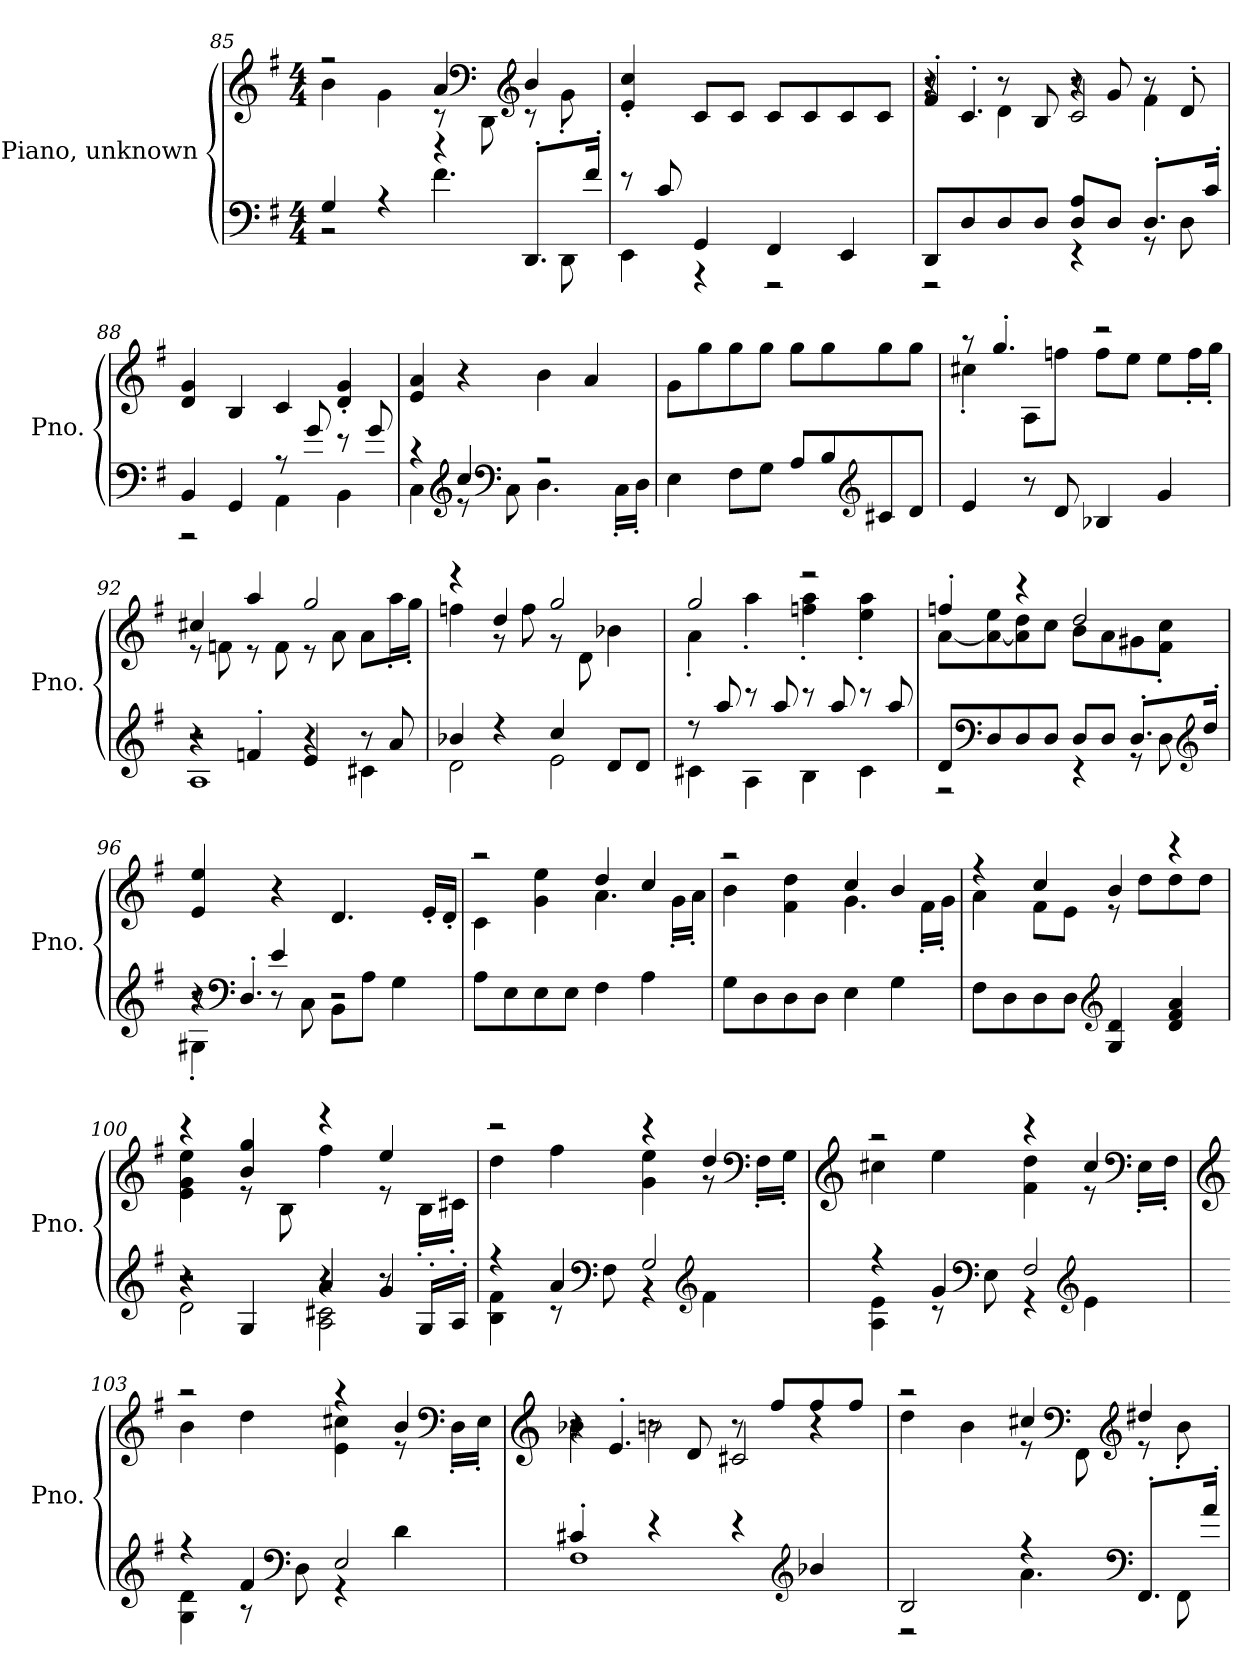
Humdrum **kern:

**kern	**kern
*part1	*part1
*staff2	*staff1
*I"Piano, unknown	*
*I'Pno.	*
*clefF4	*clefG2
*k[f#]	*k[f#]
*M4/4	*M4/4
=85	=85
*^	*^
4G/	2r	2r	4b\
4r	.	.	4g\
4r	4.f#\	4a/	8r
*	*	*clefF4	*
.	.	.	8DD\
*	*	*clefG2	*
8.DD'/L	.	4b/	8r
.	8DD\	.	8g'\
16f#'/Jk	.	.	.
*	*	*v	*v
=86	=86	=86
8r	4EE\	4e/' 4cc/'
8c/	.	.
4GG/	4r	8c/L
.	.	8c/J
4FF#/	2r	8c/L
.	.	8c/
4EE/	.	8c/
.	.	8c/J
=87	=87	=87
*	*	*^
*	*	*	*^
8DD/L	2r	4f#'/	4r	8r
8D/	.	.	.	4.c'/
8D/	.	8r	4d\	.
8D/J	.	8B/	.	.
8D/ 8A/L	4r	8r	4r	2c/
8D/J	.	8g/	.	.
8.D'/L	8r	8r	4f#\	.
.	8D\	8d'/	.	.
16c'/Jk	.	.	.	.
*	*	*v	*v	*v
!!LO:LB:g=z
=88	=88	=88
4BB/	2r	4d/ 4g/
4GG/	.	4B/
8r	4AA\	4c/
8g/	.	.
8r	4BB\	4d/' 4g/'
8g/	.	.
=89	=89	=89
4r	4C\	4e/ 4a/
*clefG2	*	*
4cc/	8r	4r
*clefF4	*	*
.	8C\	.
2r	4.D\	4b\
.	.	4a/
.	16C'\LL	.
.	16D'\JJ	.
*v	*v	*
=90	=90
4E\	8g\L
.	8gg\
8F#\L	8gg\
8G\J	8gg\J
8A/L	8gg\L
8B/	8gg\
*clefG2	*
8c#X/	8gg\
8d/J	8gg\J
=91	=91
*	*^
4e/	8r	4cc#X'\
.	4.gg'/	.
8r	.	8A\L
8d/	.	8ffn\J
4B-X/	2r	8ff\L
.	.	8ee\J
4g/	.	8ee\L
.	.	16ff'\L
.	.	16gg'\JJ
!!LO:PB:g=z	!!
=92	=92	=92
*^	*	*
*	*^	*	*
4r	2r	1A	4cc#X/	8r
.	.	.	.	8fn\
4fn'/	.	.	4aa/	8r
.	.	.	.	8f\
4e/	4r	.	2gg/	8r
.	.	.	.	8a\
8r	4c#X\	.	.	8a\L
8a/	.	.	.	16aa'\L
.	.	.	.	16gg'\JJ
*	*v	*v	*	*
=93	=93	=93	=93
4b-X/	2d\	4r	4ffn\
4r	.	4dd/	8r
.	.	.	8ff\
4cc/	2e\	2gg/	8r
.	.	.	8d\
8d/L	.	.	4b-X\
8d/J	.	.	.
=94	=94	=94	=94
8r	4c#X\	2gg/	4a'\
8aa/	.	.	.
8r	4A\	.	4aa'\
8aa/	.	.	.
8r	4B\	2r	4ffn\' 4aa\'
8aa/	.	.	.
8r	4c#\	.	4ee\' 4aa\'
8aa/	.	.	.
!!LO:LB:g=z	!!
=95	=95	=95	=95
8d/L	2r	4ffn'/	[8a\L
*clefF4	*	*	*
8D/	.	.	8a\_ 8ee\
8D/	.	4r	8a\] 8dd\
8D/J	.	.	8cc\J
8D/L	4r	2dd/	8b\L
8D/J	.	.	8a\
8.D'/L	8r	.	8g#X\
.	8D\	.	8f#\' 8cc\'J
*clefG2	*	*	*
16dd'/Jk	.	.	.
*	*	*v	*v
=96	=96	=96
*	*^	*
4r	4G#X'\	8r	4e/ 4ee/
*clefF4	*	*	*
.	.	4.D'/	.
4e/	8r	.	4r
.	8C\	.	.
2r	8BB\L	2r	4.d/
.	8A\J	.	.
.	4G#\	.	.
.	.	.	16e'/LL
.	.	.	16d'/JJ
*v	*v	*v	*
=97	=97
*	*^
8A\L	2r	4c\
8E\	.	.
8E\	.	4g\ 4ee\
8E\J	.	.
4F#\	4dd/	4.a\
4A\	4cc/	.
.	.	16g'\LL
.	.	16a'\JJ
=98	=98	=98
8G\L	2r	4b\
8D\	.	.
8D\	.	4f#\ 4dd\
8D\J	.	.
4E\	4cc/	4.g\
4G\	4b/	.
.	.	16f#'\LL
.	.	16g'\JJ
!!LO:LB:g=z	!!
=99	=99	=99
8F#\L	4r	4a\
8D\	.	.
8D\	4cc/	8f#\L
8D\J	.	8e\J
*clefG2	*	*
4G/ 4d/	4b/	8r
.	.	8dd\L
4d/ 4f#/ 4a/	4r	8dd\
.	.	8dd\J
=100	=100	=100
*^	*	*
*	*^	*	*
2r	2d\	4r	4r	4e\ 4g\ 4ee\
.	.	4G/	4b/ 4gg/	8r
.	.	.	.	8B\
4r	2A\ 2c#X\	4a/	4r	4ff#\
4g/	.	8r	4ee/	8r
.	.	16G'/LL	.	16B'\LL
.	.	16A'/JJ	.	16c#X'\JJ
*	*v	*v	*	*
=101	=101	=101	=101
4r	4B\ 4f#\	2r	4dd\
4a/	8r	.	4ff#\
*clefF4	*	*	*
.	8F#\	.	.
2G/	4r	4r	4g\ 4ee\
*clefG2	*	*	*
.	4f#\	4dd/	8r
*	*	*clefF4	*
.	.	.	16F#'\LL
.	.	.	16G'\JJ
!!LO:LB:g=z	!!
=102	=102	=102	=102
*	*	*clefG2	*
4r	4A\ 4e\	2r	4cc#X\
4g/	8r	.	4ee\
*clefF4	*	*	*
.	8E\	.	.
2F#/	4r	4r	4f#\ 4dd\
*clefG2	*	*	*
.	4e\	4cc#/	8r
*	*	*clefF4	*
.	.	.	16E'\LL
.	.	.	16F#'\JJ
=103	=103	=103	=103
*	*	*clefG2	*
4r	4G\ 4d\	2r	4b\
4f#/	8r	.	4dd\
*clefF4	*	*	*
.	8D\	.	.
2E/	4r	4r	4e\ 4cc#X\
.	4d\	4b/	8r
*	*	*clefF4	*
.	.	.	16D'\LL
.	.	.	16E'\JJ
*	*	*v	*v
=104	=104	=104
*	*	*clefG2
*	*	*^
*	*	*	*^
4c#X'/	1F#	4r	4b-X\	8r
.	.	.	.	4.e'/
4r	.	8r	2bn\	.
.	.	8d/	.	.
4r	.	8r	.	2c#X/
.	.	8ff#/L	.	.
*clefG2	*	*	*	*
4b-X/	.	8ff#/	4r	.
.	.	8ff#/J	.	.
*	*	*	*v	*v
!!LO:LB:g=z
=105	=105	=105	=105
2B/	2r	2r	4dd\
.	.	.	4b\
4r	4.a\	4cc#X/	8r
*	*	*clefF4	*
.	.	.	8FF#\
*clefF4	*	*clefG2	*
8.FF#'/L	.	4dd#X/	8r
.	8FF#\	.	8b'\
16a'/Jk	.	.	.
*v	*v	*	*
*	*v	*v
=	=
*-	*-
